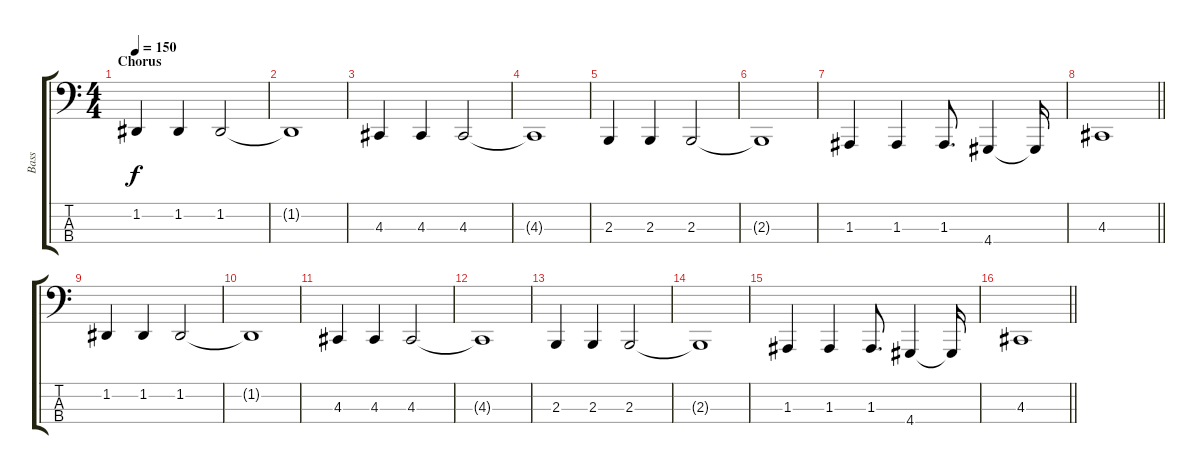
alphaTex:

\track ("Bass" "Bass") {instrument lead8bassandlead}
\staff {score tabs}
\tuning (G2 D2 A1 E1) {hide}
\ts (4 4)
\section ("" "Chorus")
\tempo 150
\clef f4
\ks c
1.2.4{dy f} 1.2.4 1.2.2 |
1.2{t}.1 |
4.3.4 4.3.4 4.3.2 |
4.3{t}.1 |
2.3.4 2.3.4 2.3.2 |
2.3{t}.1 |
1.3.4 1.3.4 1.3.8{d} 4.4.4 4.4{t}.16 |
\barLineRight lightlight
4.3.1 |
1.2.4 1.2.4 1.2.2 |
1.2{t}.1 |
4.3.4 4.3.4 4.3.2 |
4.3{t}.1 |
2.3.4 2.3.4 2.3.2 |
2.3{t}.1 |
1.3.4 1.3.4 1.3.8{d} 4.4.4 4.4{t}.16 |
\barLineRight lightlight
4.3.1
